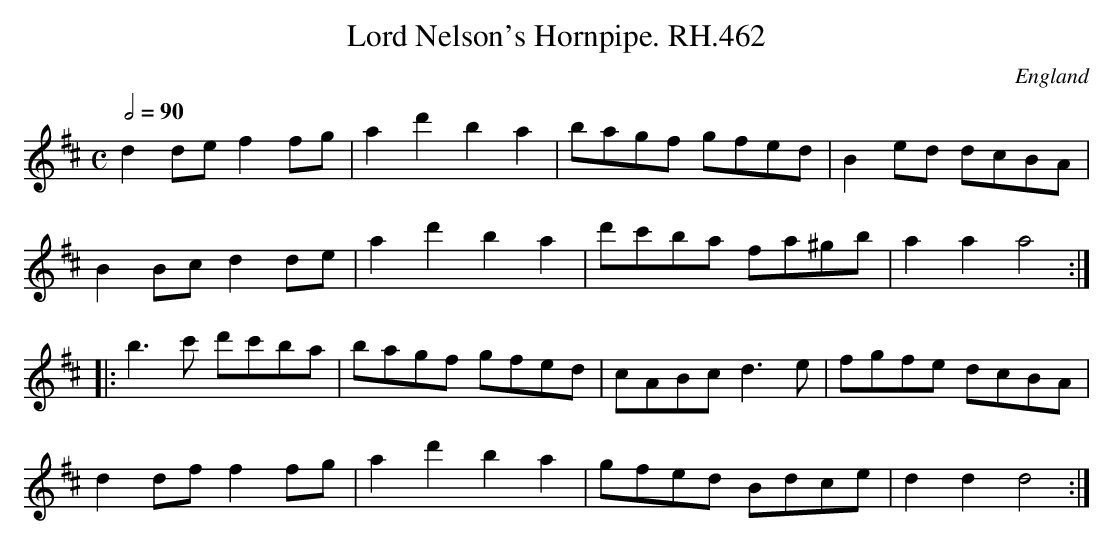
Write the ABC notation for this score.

X:1
T:Lord Nelson's Hornpipe. RH.462
L:1/8
M:C
O:England
Q:2/4=90
K:D
d2de f2fg|a2d'2 b2a2|bagf gfed|B2ed dcBA|!
B2Bc d2de|a2d'2 b2a2|d'c'ba fa^gb|a2a2 a4:|!
|:b3c' d'c'ba|bagf gfed|cABc d3e|fgfe dcBA|!
d2df f2fg|a2d'2 b2a2|gfed Bdce|d2d2 d4:|
